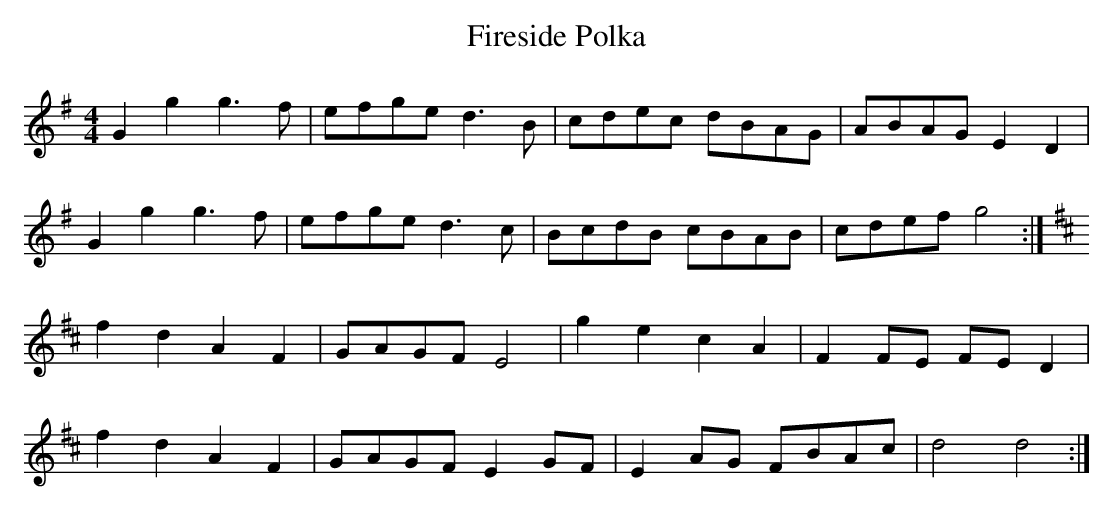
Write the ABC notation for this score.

X:1
T:Fireside Polka
M:4/4
K:G
G2g2 g3f|efge d3B|cdec dBAG|ABAG E2D2|
G2g2 g3f|efge d3c|BcdB cBAB|cdef g4:|
K:D
f2d2 A2F2|GAGF E4|g2e2 c2A2|F2FE FED2|
f2d2 A2F2|GAGF E2GF|E2AG FBAc|d4 d4:|
